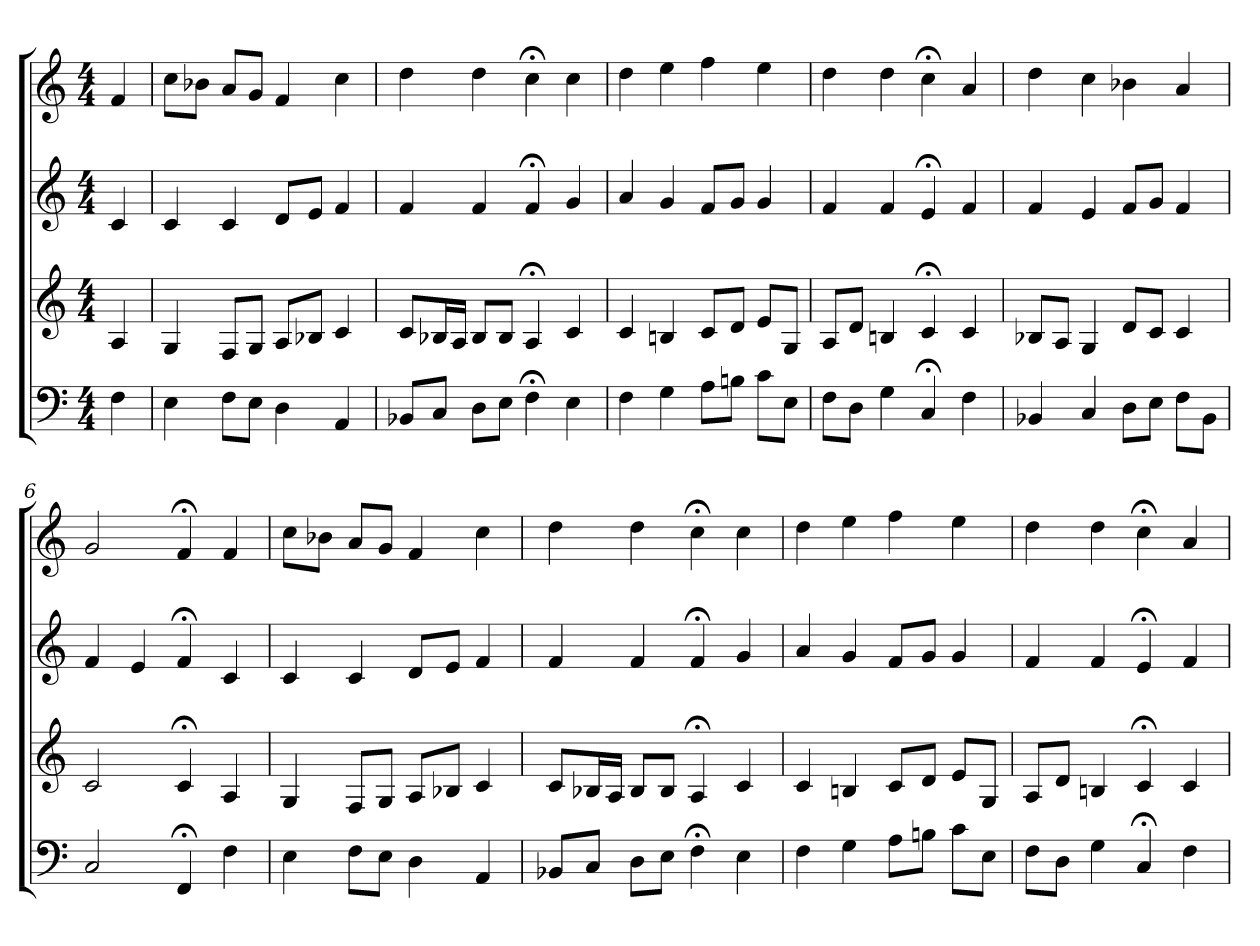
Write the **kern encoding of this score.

**kern	**kern	**kern	**kern
*part4	*part3	*part2	*part1
*staff4	*staff3	*staff2	*staff1
*M4/4	*M4/4	*M4/4	*M4/4
=	=	=	=
4F	4A	4c	4f
=1	=1	=1	=1
4E	4G	4c	8ccL
.	.	.	8b-XJ
8FL	8FL	4c	8aL
8EJ	8GJ	.	8gJ
4D	8AL	8dL	4f
.	8B-XJ	8eJ	.
4AA	4c	4f	4cc
=2	=2	=2	=2
8BB-XL	8cL	4f	4dd
8CJ	16B-XL	.	.
.	16AJJ	.	.
8DL	8B-L	4f	4dd
8EJ	8B-J	.	.
4F;<	4A;<	4f;<	4cc;<
4E	4c	4g	4cc
=3	=3	=3	=3
4F	4c	4a	4dd
4G	4Bn	4g	4ee
8AL	8cL	8fL	4ff
8BnJ	8dJ	8gJ	.
8cL	8eL	4g	4ee
8EJ	8GJ	.	.
=4	=4	=4	=4
8FL	8AL	4f	4dd
8DJ	8dJ	.	.
4G	4Bn	4f	4dd
4C;<	4c;<	4e;<	4cc;<
4F	4c	4f	4a
=5	=5	=5	=5
4BB-X	8B-XL	4f	4dd
.	8AJ	.	.
4C	4G	4e	4cc
8DL	8dL	8fL	4b-X
8EJ	8cJ	8gJ	.
8FL	4c	4f	4a
8BB-J	.	.	.
=6	=6	=6	=6
2C	2c	4f	2g
.	.	4e	.
4FF;<	4c;<	4f;<	4f;<
4F	4A	4c	4f
=1	=1	=1	=1
4E	4G	4c	8ccL
.	.	.	8b-XJ
8FL	8FL	4c	8aL
8EJ	8GJ	.	8gJ
4D	8AL	8dL	4f
.	8B-XJ	8eJ	.
4AA	4c	4f	4cc
=2	=2	=2	=2
8BB-XL	8cL	4f	4dd
8CJ	16B-XL	.	.
.	16AJJ	.	.
8DL	8B-L	4f	4dd
8EJ	8B-J	.	.
4F;<	4A;<	4f;<	4cc;<
4E	4c	4g	4cc
=3	=3	=3	=3
4F	4c	4a	4dd
4G	4Bn	4g	4ee
8AL	8cL	8fL	4ff
8BnJ	8dJ	8gJ	.
8cL	8eL	4g	4ee
8EJ	8GJ	.	.
=4	=4	=4	=4
8FL	8AL	4f	4dd
8DJ	8dJ	.	.
4G	4Bn	4f	4dd
4C;<	4c;<	4e;<	4cc;<
4F	4c	4f	4a
=	=	=	=
*-	*-	*-	*-
